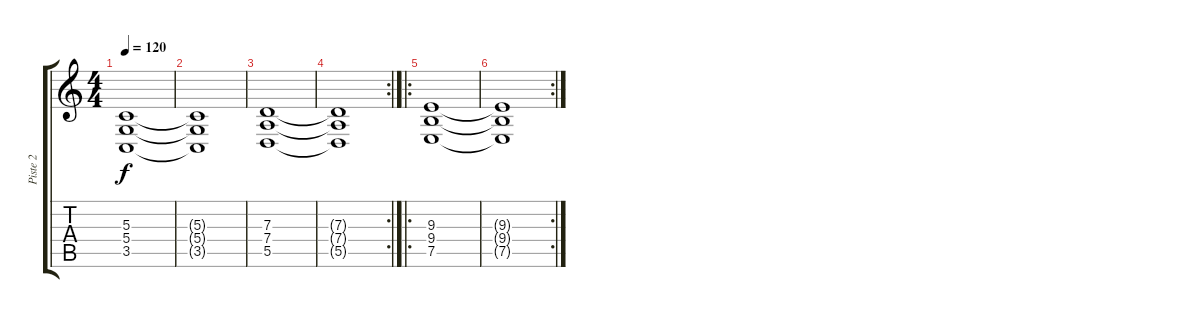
\track ("Piste 2" "Piste 2") {instrument synthstrings1}
\staff {score tabs}
\tuning (E4 B3 G3 D3 A2 E2) {hide}
\ts (4 4)
\tempo 120
\clef g2
\ks c
(5.3 5.4 3.5).1{dy f instrument synthstrings1} |
(5.3{t} 5.4{t} 3.5{t}).1 |
(7.3 7.4 5.5).1 |
\rc 2
(7.3{t} 7.4{t} 5.5{t}).1 |
\ro
(9.3 9.4 7.5).1 |
\rc 2
(9.3{t} 9.4{t} 7.5{t}).1
